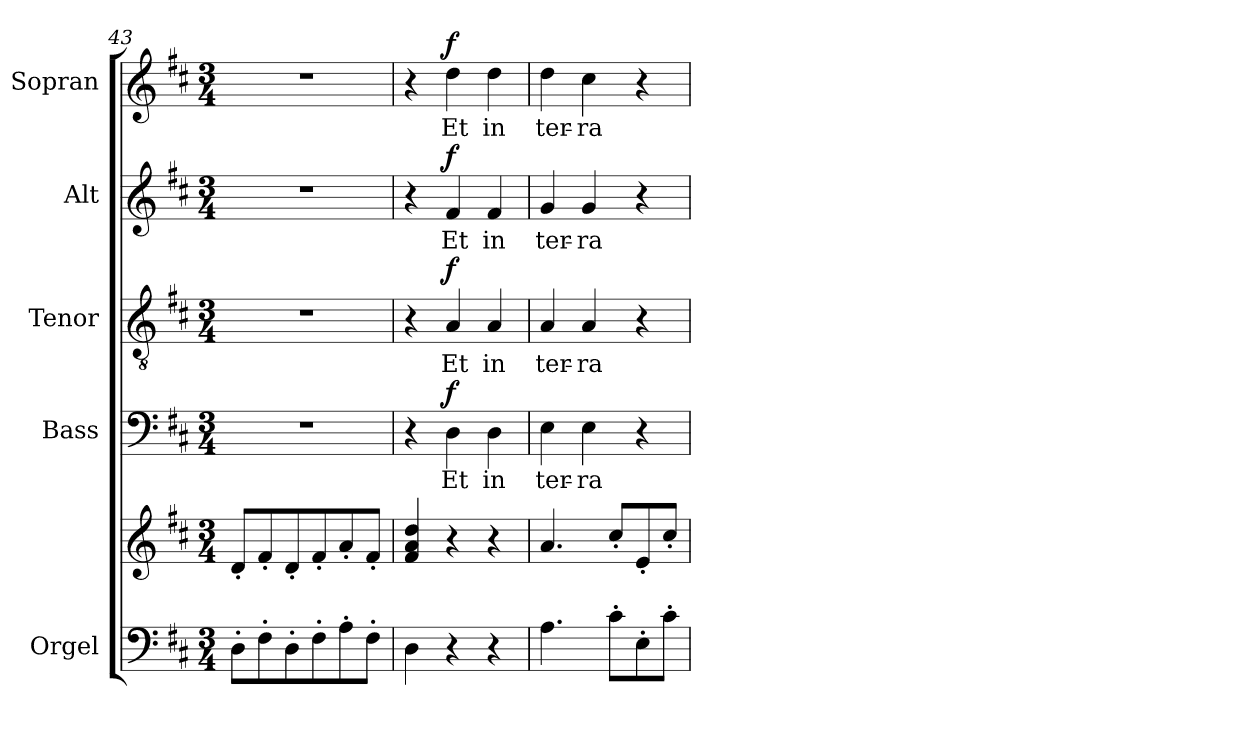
**kern	**kern	**kern	**text	**dynam	**kern	**text	**dynam	**kern	**text	**dynam	**kern	**text	**dynam
*part5	*part5	*part4	*part4	*part4	*part3	*part3	*part3	*part2	*part2	*part2	*part1	*part1	*part1
*staff6	*staff5	*staff4	*staff4	*staff4	*staff3	*staff3	*staff3	*staff2	*staff2	*staff2	*staff1	*staff1	*staff1
*I"Orgel	*	*I"Bass	*	*	*I"Tenor	*	*	*I"Alt	*	*	*I"Sopran	*	*
*I'Org.	*	*I'B.	*	*	*I'T.	*	*	*I'A.	*	*	*I'S.	*	*
*clefF4	*clefG2	*clefF4	*	*	*clefGv2	*	*	*clefG2	*	*	*clefG2	*	*
*k[f#c#]	*k[f#c#]	*k[f#c#]	*	*	*k[f#c#]	*	*	*k[f#c#]	*	*	*k[f#c#]	*	*
*D:	*D:	*D:	*	*	*D:	*	*	*D:	*	*	*D:	*	*
*M3/4	*M3/4	*M3/4	*	*	*M3/4	*	*	*M3/4	*	*	*M3/4	*	*
=43	=43	=43	=43	=43	=43	=43	=43	=43	=43	=43	=43	=43	=43
8D'>\L	8d'</L	2.r	.	.	2.r	.	.	2.r	.	.	2.r	.	.
8F#'>\	8f#'</	.	.	.	.	.	.	.	.	.	.	.	.
8D'>\	8d'</	.	.	.	.	.	.	.	.	.	.	.	.
8F#'>\	8f#'</	.	.	.	.	.	.	.	.	.	.	.	.
8A'>\	8a'</	.	.	.	.	.	.	.	.	.	.	.	.
8F#'>\J	8f#'</J	.	.	.	.	.	.	.	.	.	.	.	.
=44	=44	=44	=44	=44	=44	=44	=44	=44	=44	=44	=44	=44	=44
4D\	4f#/ 4a/ 4dd/	4r	.	.	4r	.	.	4r	.	.	4r	.	.
!	!	!	!LO:LY:b	!LO:DY:a	!	!LO:LY:b	!LO:DY:a	!	!LO:LY:b	!LO:DY:a	!	!LO:LY:b	!LO:DY:a
4r	4r	4D\	Et	f	4A/	Et	f	4f#/	Et	f	4dd\	Et	f
!	!	!	!LO:LY:b	!	!	!LO:LY:b	!	!	!LO:LY:b	!	!	!LO:LY:b	!
4r	4r	4D\	in	.	4A/	in	.	4f#/	in	.	4dd\	in	.
=45	=45	=45	=45	=45	=45	=45	=45	=45	=45	=45	=45	=45	=45
!	!	!	!LO:LY:b	!	!	!LO:LY:b	!	!	!LO:LY:b	!	!	!LO:LY:b	!
4.A\	4.a/	4E\	ter-	.	4A/	ter-	.	4g/	ter-	.	4dd\	ter-	.
!	!	!	!LO:LY:b	!	!	!LO:LY:b	!	!	!LO:LY:b	!	!	!LO:LY:b	!
.	.	4E\	-ra	.	4A/	-ra	.	4g/	-ra	.	4cc#\	-ra	.
8c#'>\L	8cc#'</L	.	.	.	.	.	.	.	.	.	.	.	.
8E'>\	8e'</	4r	.	.	4r	.	.	4r	.	.	4r	.	.
8c#'>\J	8cc#'</J	.	.	.	.	.	.	.	.	.	.	.	.
=	=	=	=	=	=	=	=	=	=	=	=	=	=
*-	*-	*-	*-	*-	*-	*-	*-	*-	*-	*-	*-	*-	*-
